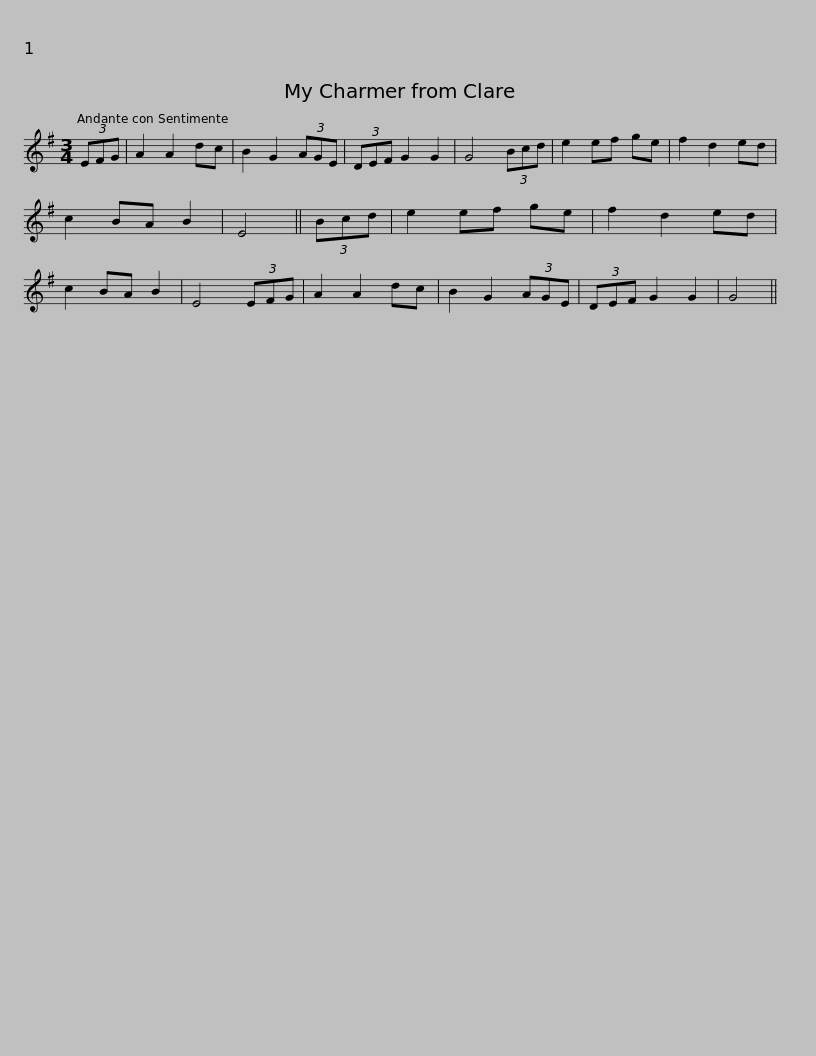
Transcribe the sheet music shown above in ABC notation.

X:1
L:1/8
M:3/4
I:linebreak $
K:G
V:1 treble
V:1
 (3EFG | A2 A2 dc | B2 G2 (3AGE | (3DEF G2 G2 | G4 (3Bcd | %5
 e2 ef ge | f2 d2 ed | c2 BA B2 | E4 || (3Bcd |$ %10
 e2 ef ge | f2 d2 ed | c2 BA B2 | E4 (3EFG | A2 A2 dc | %15
 B2 G2 (3AGE | (3DEF G2 G2 | G4 || %18
